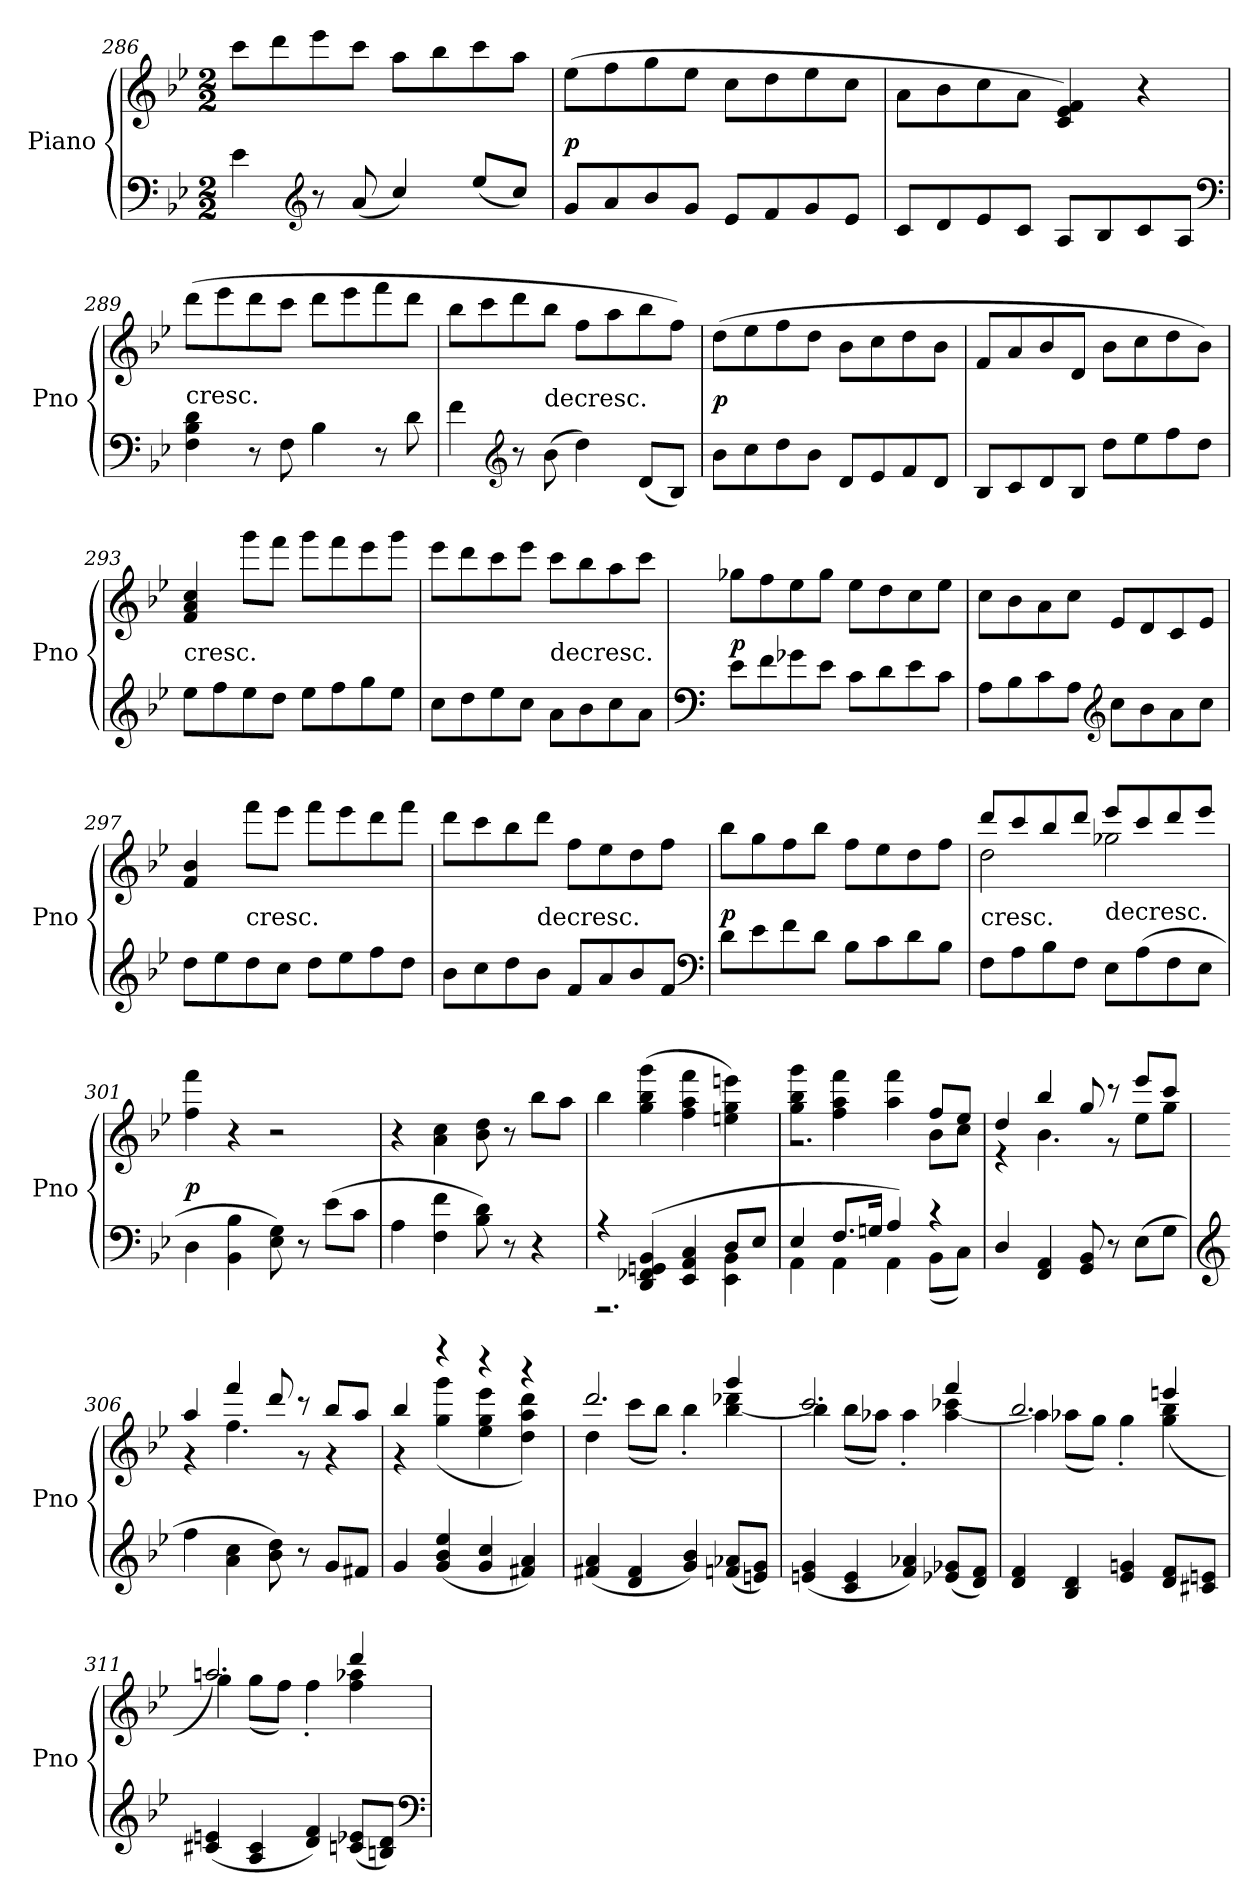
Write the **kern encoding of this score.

**kern	**kern	**dynam
*part1	*part1	*part1
*staff2	*staff1	*staff1/2
*I"Piano	*	*
*I'Pno	*	*
*clefF4	*clefG2	*
*k[b-e-]	*k[b-e-]	*
*M2/2	*M2/2	*
=286	=286	=286
4e-\	8ccc\L	.
.	8ddd\	.
*clefG2	*	*
8r	8eee-\	.
(8a/	8ccc\J	.
4cc/)	8aa\L	.
.	8bb-\	.
(8ee-/L	8ccc\	.
8cc/J)	8aa\J	.
=287	=287	=287
8g/L	(8ee-\L	p
8a/	8ff\	.
8b-/	8gg\	.
8g/J	8ee-\J	.
8e-/L	8cc\L	.
8f/	8dd\	.
8g/	8ee-\	.
8e-/J	8cc\J	.
=288	=288	=288
8c/L	8a\L	.
8d/	8b-\	.
8e-/	8cc\	.
8c/J	8a\J	.
8A/L	4c/ 4e-/ 4f/)	.
8B-/	.	.
8c/	4r	.
8A/J	.	.
*clefF4	*	*
=289	=289	=289
!	!LO:TX:c:t=cresc.	!
4F\ 4B-\ 4d\	(8ddd\L	.
.	8eee-\	.
8r	8ddd\	.
8F\	8ccc\J	.
4B-\	8ddd\L	.
.	8eee-\	.
8r	8fff\	.
8d\	8ddd\J	.
=290	=290	=290
4f\	8bb-\L	.
.	8ccc\	.
*clefG2	*	*
8r	8ddd\	.
!	!LO:TX:c:t=decresc.	!
(8b-\	8bb-\J	.
4dd\)	8ff\L	.
.	8aa\	.
(8d/L	8bb-\	.
8B-/J)	8ff\J)	.
=291	=291	=291
8b-\L	(8dd\L	p
8cc\	8ee-\	.
8dd\	8ff\	.
8b-\J	8dd\J	.
8d/L	8b-\L	.
8e-/	8cc\	.
8f/	8dd\	.
8d/J	8b-\J	.
=292	=292	=292
8B-/L	8f/L	.
8c/	8a/	.
8d/	8b-/	.
8B-/J	8d/J	.
8dd\L	8b-\L	.
8ee-\	8cc\	.
8ff\	8dd\	.
8dd\J	8b-\J)	.
=293	=293	=293
!	!LO:TX:c:t=cresc.	!
8ee-\L	4f/ 4a/ 4cc/	.
8ff\	.	.
8ee-\	8ggg\L	.
8dd\J	8fff\J	.
8ee-\L	8ggg\L	.
8ff\	8fff\	.
8gg\	8eee-\	.
8ee-\J	8ggg\J	.
=294	=294	=294
8cc\L	8eee-\L	.
8dd\	8ddd\	.
8ee-\	8ccc\	.
8cc\J	8eee-\J	.
!	!LO:TX:c:t=decresc.	!
8a\L	8ccc\L	.
8b-\	8bb-\	.
8cc\	8aa\	.
8a\J	8ccc\J	.
=295	=295	=295
*clefF4	*	*
8e-\L	8gg-X\L	p
8f\	8ff\	.
8g-X\	8ee-\	.
8e-\J	8gg-\J	.
8c\L	8ee-\L	.
8d\	8dd\	.
8e-\	8cc\	.
8c\J	8ee-\J	.
=296	=296	=296
8A\L	8cc\L	.
8B-\	8b-\	.
8c\	8a\	.
8A\J	8cc\J	.
*clefG2	*	*
8cc\L	8e-/L	.
8b-\	8d/	.
8a\	8c/	.
8cc\J	8e-/J	.
=297	=297	=297
8dd\L	4f/ 4b-/	.
8ee-\	.	.
!	!LO:TX:c:t=cresc.	!
8dd\	8fff\L	.
8cc\J	8eee-\J	.
8dd\L	8fff\L	.
8ee-\	8eee-\	.
8ff\	8ddd\	.
8dd\J	8fff\J	.
=298	=298	=298
8b-\L	8ddd\L	.
8cc\	8ccc\	.
8dd\	8bb-\	.
!	!LO:TX:c:t=decresc.	!
8b-\J	8ddd\J	.
8f/L	8ff\L	.
8a/	8ee-\	.
8b-/	8dd\	.
8f/J	8ff\J	.
*clefF4	*	*
=299	=299	=299
8d\L	8bb-\L	p
8e-\	8gg\	.
8f\	8ff\	.
8d\J	8bb-\J	.
8B-\L	8ff\L	.
8c\	8ee-\	.
8d\	8dd\	.
8B-\J	8ff\J	.
=300	=300	=300
*	*^	*
!	!LO:TX:c:t=cresc.	!	!
8F\L	8ddd/L	2dd\	.
8A\	8ccc/	.	.
8B-\	8bb-/	.	.
8F\J	8ddd/J	.	.
!	!LO:TX:c:t=decresc.	!	!
8E-\L	8eee-/L	2gg-X\	.
(8A\	8ccc/	.	.
8F\	8ddd/	.	.
8E-\J	8eee-/J	.	.
*	*v	*v	*
=301	=301	=301
4D\	4ff\ 4fff\	p
4BB-\ 4B-\	4r	.
8E-\ 8G\)	2r	.
8r	.	.
(8e-\L	.	.
8c\J	.	.
=302	=302	=302
4A\	4r	.
4F\ 4f\	4a\ 4cc\	.
8B-\ 8d\)	8b-\ 8dd\	.
8r	8r	.
4r	8bb-\L	.
.	8aa\J	.
=303	=303	=303
*^	*	*
4r	2.r	4bb-\	.
(4DD/ 4FF-X/ 4GGn/ 4BB-/	.	(4gg\ 4bb-\ 4ggg\	.
4EE-/ 4AA/ 4C/	.	4ff\ 4aa\ 4fff\	.
(8D/L	4EE-\ 4BB-\)	4een\ 4gg\ 4eeen\)	.
8E-/J	.	.	.
=304	=304	=304	=304
*	*	*^	*
4E-/	4AA\	4gg\ 4bb-\ 4ggg\	2.r	.
8.F/L	4AA\	4ff\ 4aa\ 4fff\	.	.
16Gn/Jk	.	.	.	.
4A/)	4AA\	4aa\ 4fff\	.	.
4r	(8BB-\L	8b-\L	8ff/L	.
.	8C\J)	8cc\J	8ee-/J	.
*v	*v	*	*	*
=305	=305	=305	=305
4D/	4dd/	4r	.
4FF/ 4AA/	4bb-/	4.b-\	.
8GG/ 8BB-/	8gg/	.	.
8r	8r	8r	.
(8E-\L	8eee-/L	8ee-\L	.
8G\J	8ccc/J	8gg\J	.
=306	=306	=306	=306
*clefG2	*	*	*
4ff\	4aa/	4r	.
4a\ 4cc\	4fff/	4.ff\	.
8b-\ 8dd\)	8ddd/	.	.
8r	8r	8r	.
8g/L	8bb-/L	4r	.
8f#X/J	8aa/J	.	.
=307	=307	=307	=307
4g/	4bb-/	4r	.
(4g/ 4b-/ 4ee-/	4r	(4gg\ 4ggg\	.
4g/ 4cc/	4r	4ee-\ 4gg\ 4eee-\	.
4f#X/ 4a/)	4r	4dd\ 4aa\ 4ddd\)	.
=308	=308	=308	=308
(4f#X/ 4a/	2.ddd/	4dd\	.
4d/ 4f#/	.	(8ccc\L	.
.	.	8bb-\J)	.
4g/ 4b-/)	.	4bb-'\	.
(8fn/ 8a-X/L	4ggg/	[4bb-\ 4ddd-X\	.
8en/ 8g/J)	.	.	.
=309	=309	=309	=309
(4en/ 4g/	2.ccc/	4bb-\]	.
4c/ 4e/	.	(8bb-\L	.
.	.	8aa-X\J)	.
4f/ 4a-X/)	.	4aa-'\	.
(8e-X/ 8g-X/L	4fff/	[4aa-\ 4ccc-X\	.
8d/ 8f/J)	.	.	.
=310	=310	=310	=310
4d/ 4f/	2.bb-/	4aa-\]	.
4B-/ 4d/	.	(8aa-X\L	.
.	.	8gg\J)	.
4e-/ 4gn/	.	4gg'\	.
8d/ 8f/L	4eeen/	(4gg\ 4bb-\	.
8c#X/ 8en/J	.	.	.
=311	=311	=311	=311
(4c#X/ 4en/	2.aan/)	4gg\	.
4A/ 4c#/	.	(8gg\L	.
.	.	8ff\J)	.
4d/ 4f/)	.	4ff'\	.
(8cn/ 8e-X/L	4ddd/	4ff\ 4aa-X\	.
8Bn/ 8d/J)	.	.	.
*	*v	*v	*
*clefF4	*	*
=	=	=
*-	*-	*-
